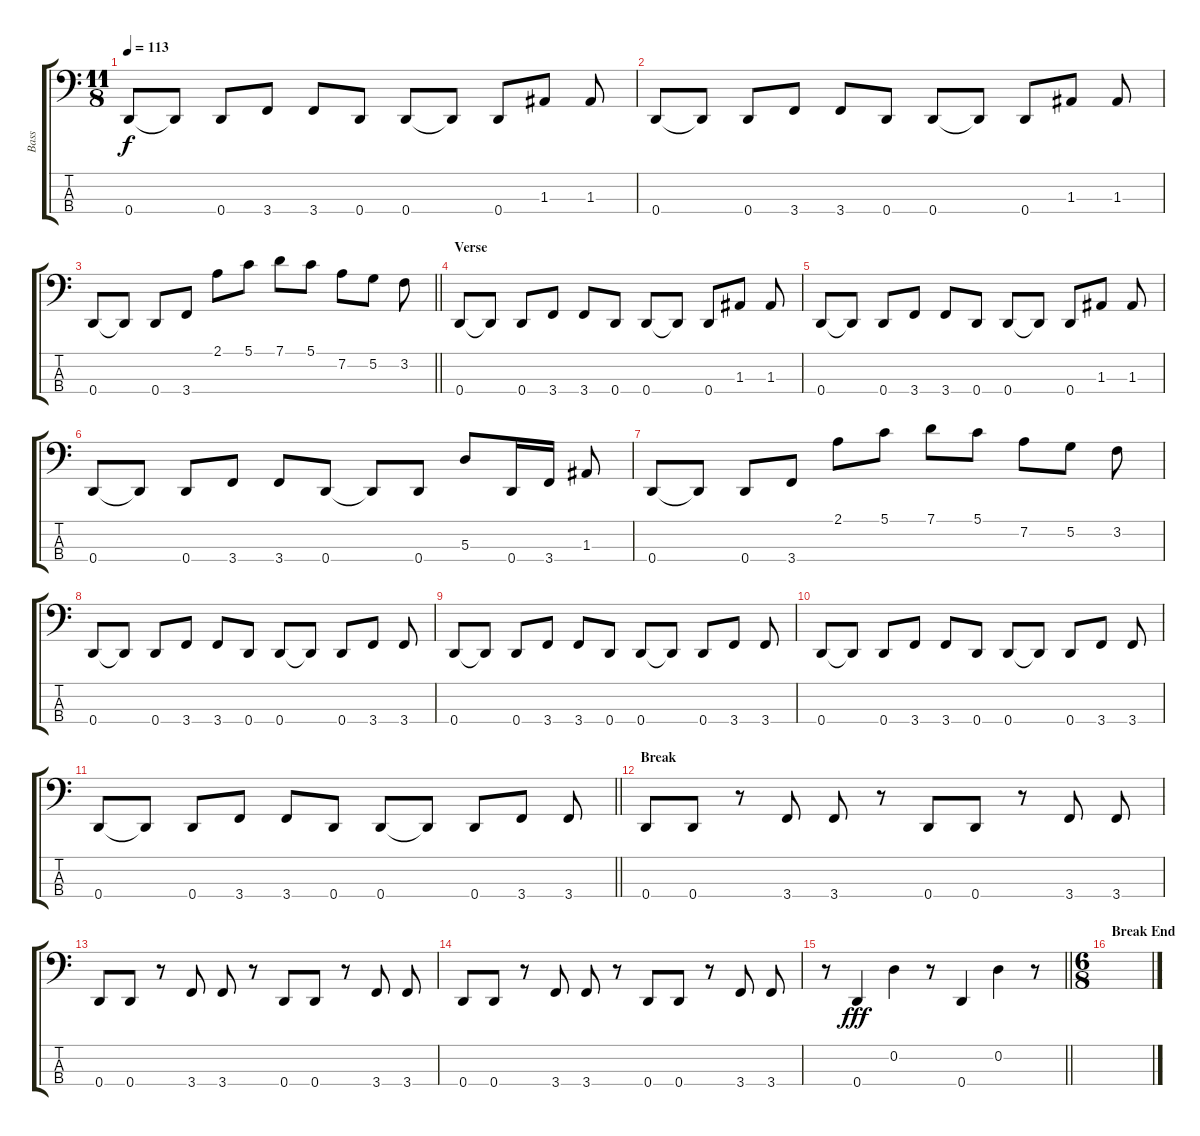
\track ("Bass" "Bass") {instrument electricbasspick}
\staff {score tabs}
\tuning (G2 D2 A1 D1) {hide}
\ts (11 8)
\tempo 113
\clef f4
\ks c
0.4.8{dy f} 0.4{t}.8 0.4.8 3.4.8 3.4.8 0.4.8 0.4.8 0.4{t}.8 0.4.8 1.3.8 1.3.8 |
0.4.8 0.4{t}.8 0.4.8 3.4.8 3.4.8 0.4.8 0.4.8 0.4{t}.8 0.4.8 1.3.8 1.3.8 |
\barLineRight lightlight
0.4.8 0.4{t}.8 0.4.8 3.4.8 2.1.8 5.1.8 7.1.8 5.1.8 7.2.8 5.2.8 3.2.8 |
\section ("" "Verse")
0.4.8 0.4{t}.8 0.4.8 3.4.8 3.4.8 0.4.8 0.4.8 0.4{t}.8 0.4.8 1.3.8 1.3.8 |
0.4.8 0.4{t}.8 0.4.8 3.4.8 3.4.8 0.4.8 0.4.8 0.4{t}.8 0.4.8 1.3.8 1.3.8 |
0.4.8 0.4{t}.8 0.4.8 3.4.8 3.4.8 0.4.8 0.4{t}.8 0.4.8 5.3.8 0.4.16 3.4.16 1.3.8 |
0.4.8 0.4{t}.8 0.4.8 3.4.8 2.1.8 5.1.8 7.1.8 5.1.8 7.2.8 5.2.8 3.2.8 |
0.4.8 0.4{t}.8 0.4.8 3.4.8 3.4.8 0.4.8 0.4.8 0.4{t}.8 0.4.8 3.4.8 3.4.8 |
0.4.8 0.4{t}.8 0.4.8 3.4.8 3.4.8 0.4.8 0.4.8 0.4{t}.8 0.4.8 3.4.8 3.4.8 |
0.4.8 0.4{t}.8 0.4.8 3.4.8 3.4.8 0.4.8 0.4.8 0.4{t}.8 0.4.8 3.4.8 3.4.8 |
\barLineRight lightlight
0.4.8 0.4{t}.8 0.4.8 3.4.8 3.4.8 0.4.8 0.4.8 0.4{t}.8 0.4.8 3.4.8 3.4.8 |
\section ("" "Break")
0.4.8 0.4.8 r.8 3.4.8 3.4.8 r.8 0.4.8 0.4.8 r.8 3.4.8 3.4.8 |
0.4.8 0.4.8 r.8 3.4.8 3.4.8 r.8 0.4.8 0.4.8 r.8 3.4.8 3.4.8 |
0.4.8 0.4.8 r.8 3.4.8 3.4.8 r.8 0.4.8 0.4.8 r.8 3.4.8 3.4.8 |
\barLineRight lightlight
r.8 0.4.4{dy fff} 0.2.4 r.8 0.4.4 0.2.4 r.8 |
\ts (6 8)
\section ("" "Break End")
